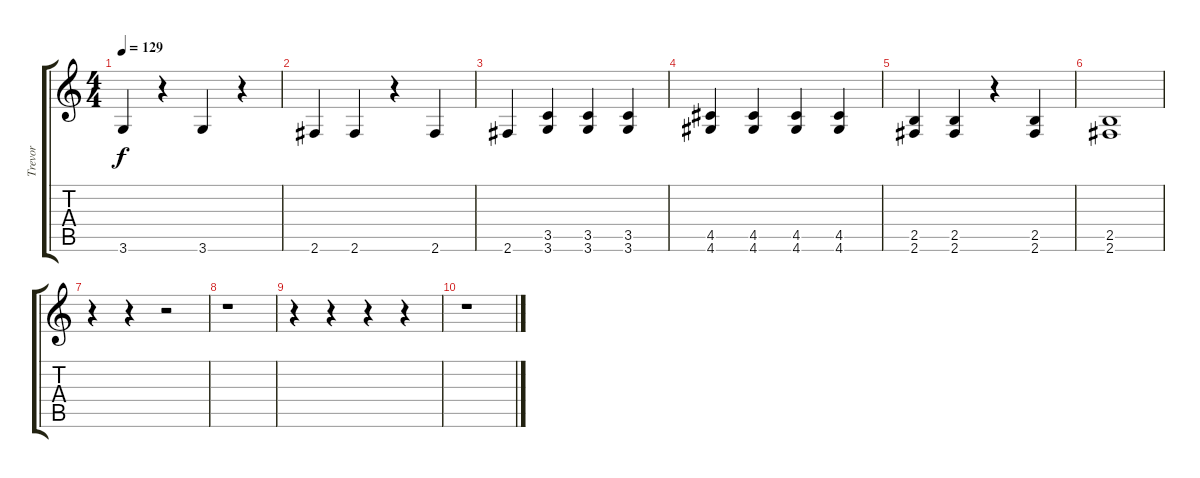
\track ("Trevor" "Trevor") {instrument electricguitarclean}
\staff {score tabs}
\tuning (E4 B3 G3 D3 A2 E2) {hide}
\ts (4 4)
\tempo 129
\clef g2
\ks c
3.6.4{dy f} r.4 3.6.4 r.4 |
2.6.4 2.6.4 r.4 2.6.4 |
2.6.4 (3.5 3.6).4 (3.5 3.6).4 (3.5 3.6).4 |
(4.5 4.6).4 (4.5 4.6).4 (4.5 4.6).4 (4.5 4.6).4 |
(2.5 2.6).4 (2.5 2.6).4 r.4 (2.5 2.6).4 |
(2.5 2.6).1 |
r.4 r.4 r.2 |
r.1 |
r.4 r.4 r.4 r.4 |
r.1
